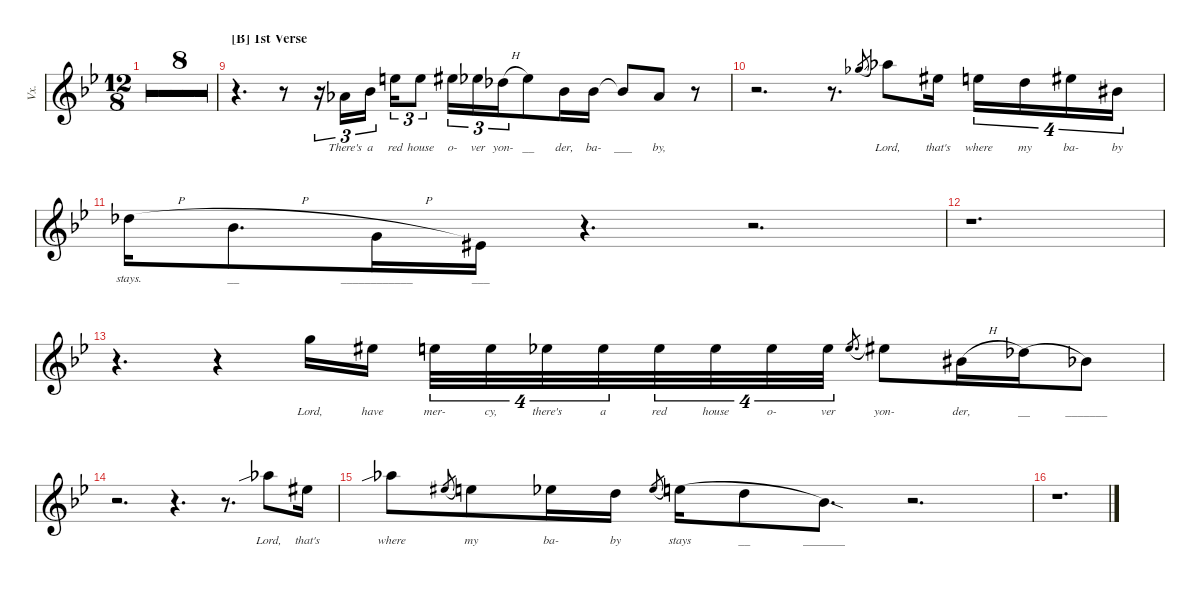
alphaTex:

\hideDynamics
\bracketExtendMode groupsimilarinstruments
\otherSystemsTrackNameOrientation horizontal
\track ("Vocal" "Vx.") {multiBarRest instrument flute}
\staff {score}
\tuning (Eb4 Bb3 Gb3 Db3 Ab2 Eb2)
\displaytranspose 12
\ts (12 8)
\tempo (84 hide)
\clef g2
\scale 0
\ks bb
r.1{d dy mp beam Down} |
\scale 0
r.1{d beam Down} |
\scale 0
r.1{d beam Down} |
\scale 0
r.1{d beam Down} |
\scale 0
r.1{d beam Down} |
\scale 0
r.1{d beam Down} |
\scale 0
r.1{d beam Down} |
\scale 0
r.1{d beam Down} |
\section ("B" "1st Verse")
r.4{d beam Down} r.8{beam Down} r.16{tu (3 2) beam Down} 2.3{acc forcenatural}.16{tu (3 2) lyrics (0 "There's") lyrics (1 "") lyrics (2 "") lyrics (3 "") lyrics (4 "") beam Down beam merge} 4.3{acc forcenatural}.16{tu (3 2) lyrics (0 "a") lyrics (1 "") lyrics (2 "") lyrics (3 "") lyrics (4 "") beam Down beam splitsecondary} 1.1{acc #}.16{tu (3 2) lyrics (0 "red") lyrics (1 "") lyrics (2 "") lyrics (3 "") lyrics (4 "") beam Down beam merge} 1.1{acc #}.8{tu (3 2) lyrics (0 "house") lyrics (1 "") lyrics (2 "") lyrics (3 "") lyrics (4 "") beam Down} 2.1{acc #}.16{tu (3 2) lyrics (0 "o-") lyrics (1 "") lyrics (2 "") lyrics (3 "") lyrics (4 "") beam Down beam merge} 0.1{acc forcenatural}.16{tu (3 2) lyrics (0 "ver") lyrics (1 "") lyrics (2 "") lyrics (3 "") lyrics (4 "") beam Down beam merge} 3.2{h acc forcenatural}.16{tu (3 2) lyrics (0 "yon-") lyrics (1 "") lyrics (2 "") lyrics (3 "") lyrics (4 "") beam Down beam merge} 5.2{acc forcenatural}.8{lyrics (0 "__") lyrics (1 "") lyrics (2 "") lyrics (3 "") lyrics (4 "") beam Down beam merge} 4.3{acc forcenatural}.16{lyrics (0 "der,") lyrics (1 "") lyrics (2 "") lyrics (3 "") lyrics (4 "") beam Down beam merge} 4.3{acc forcenatural}.16{lyrics (0 "ba-") lyrics (1 "") lyrics (2 "") lyrics (3 "") lyrics (4 "") beam Down} 4.3{t acc forcenatural}.8{lyrics (0 "___") lyrics (1 "") lyrics (2 "") lyrics (3 "") lyrics (4 "") beam Up} 2.3{acc forcenatural}.8{lyrics (0 "by,") lyrics (1 "") lyrics (2 "") lyrics (3 "") lyrics (4 "") beam Up} r.8{beam Up} |
r.2{d beam Down} r.8{d beam Down} 3.1{sl acc forcenatural}.8{gr beam Up} 5.1{acc forcenatural}.8{lyrics (0 "Lord,") lyrics (1 "") lyrics (2 "") lyrics (3 "") lyrics (4 "") beam Down} 7.2{acc #}.16{lyrics (0 "that's") lyrics (1 "") lyrics (2 "") lyrics (3 "") lyrics (4 "") beam Down} 6.2{acc #}.16{tu (4 6) lyrics (0 "where") lyrics (1 "") lyrics (2 "") lyrics (3 "") lyrics (4 "") beam Down} 4.2{acc #}.16{tu (4 6) lyrics (0 "my") lyrics (1 "") lyrics (2 "") lyrics (3 "") lyrics (4 "") beam Down} 7.2{acc #}.16{tu (4 6) lyrics (0 "ba-") lyrics (1 "") lyrics (2 "") lyrics (3 "") lyrics (4 "") beam Down} 2.2{acc #}.16{tu (4 6) lyrics (0 "by") lyrics (1 "") lyrics (2 "") lyrics (3 "") lyrics (4 "") beam Down} |
12.4{h acc forcenatural}.16{lyrics (0 "stays.") lyrics (1 "") lyrics (2 "") lyrics (3 "") lyrics (4 "") beam Down} 9.4{h acc forcenatural}.8{d lyrics (0 "__") lyrics (1 "") lyrics (2 "") lyrics (3 "") lyrics (4 "") beam Down} 6.4{h acc #}.16{lyrics (0 "____________") lyrics (1 "") lyrics (2 "") lyrics (3 "") lyrics (4 "") beam Down} 4.4{acc #}.16{lyrics (0 "___") lyrics (1 "") lyrics (2 "") lyrics (3 "") lyrics (4 "") beam Down} r.4{d beam Down} r.2{d beam Down} |
r.1{d beam Down} |
r.4{d beam Down} r.4{beam Down} 4.1{acc #}.16{lyrics (0 "Lord,") lyrics (1 "") lyrics (2 "") lyrics (3 "") lyrics (4 "") beam Down} 2.1{acc #}.16{lyrics (0 "have") lyrics (1 "") lyrics (2 "") lyrics (3 "") lyrics (4 "") beam Down} 1.1{acc #}.32{tu (4 6) lyrics (0 "mer-") lyrics (1 "") lyrics (2 "") lyrics (3 "") lyrics (4 "") beam Down beam merge} 1.1{acc #}.32{tu (4 6) lyrics (0 "cy,") lyrics (1 "") lyrics (2 "") lyrics (3 "") lyrics (4 "") beam Down beam merge} 0.1{acc forcenatural}.32{tu (4 6) lyrics (0 "there's") lyrics (1 "") lyrics (2 "") lyrics (3 "") lyrics (4 "") beam Down beam merge} 0.1{acc forcenatural}.32{tu (4 6) lyrics (0 "a") lyrics (1 "") lyrics (2 "") lyrics (3 "") lyrics (4 "") beam Down beam merge} 0.1{acc forcenatural}.32{tu (4 6) lyrics (0 "red") lyrics (1 "") lyrics (2 "") lyrics (3 "") lyrics (4 "") beam Down beam merge} 0.1{acc forcenatural}.32{tu (4 6) lyrics (0 "house") lyrics (1 "") lyrics (2 "") lyrics (3 "") lyrics (4 "") beam Down beam merge} 0.1{acc forcenatural}.32{tu (4 6) lyrics (0 "o-") lyrics (1 "") lyrics (2 "") lyrics (3 "") lyrics (4 "") beam Down beam merge} 0.1{acc forcenatural}.32{tu (4 6) lyrics (0 "ver") lyrics (1 "") lyrics (2 "") lyrics (3 "") lyrics (4 "") beam Down} 0.1{h acc forcenatural}.8{d gr beam Up} 2.1{acc #}.8{lyrics (0 "yon-") lyrics (1 "") lyrics (2 "") lyrics (3 "") lyrics (4 "") beam Down} 2.2{h acc #}.16{lyrics (0 "der,") lyrics (1 "") lyrics (2 "") lyrics (3 "") lyrics (4 "") beam Down} 3.2{acc forcenatural}.16{lyrics (0 "__") lyrics (1 "") lyrics (2 "") lyrics (3 "") lyrics (4 "") legatoorigin beam Down} 4.3{acc forcenatural}.8{lyrics (0 "_______") lyrics (1 "") lyrics (2 "") lyrics (3 "") lyrics (4 "") beam Down} |
r.2{d beam Down} r.4{d beam Down} r.8{d beam Down} 5.1{sib acc forcenatural}.8{lyrics (0 "Lord,") lyrics (1 "") lyrics (2 "") lyrics (3 "") lyrics (4 "") beam Down} 7.2{acc #}.16{lyrics (0 "that's") lyrics (1 "") lyrics (2 "") lyrics (3 "") lyrics (4 "") beam Down} |
5.1{sib acc forcenatural}.8{lyrics (0 "where") lyrics (1 "") lyrics (2 "") lyrics (3 "") lyrics (4 "") beam Down} 7.2{h acc #}.8{gr beam Up} 6.2{acc #}.8{lyrics (0 "my") lyrics (1 "") lyrics (2 "") lyrics (3 "") lyrics (4 "") beam Down} 5.2{acc forcenatural}.16{lyrics (0 "ba-") lyrics (1 "") lyrics (2 "") lyrics (3 "") lyrics (4 "") beam Down} 4.2{acc #}.16{lyrics (0 "by") lyrics (1 "") lyrics (2 "") lyrics (3 "") lyrics (4 "") beam Down} 5.2{h acc forcenatural}.8{gr beam Up} 6.2{acc #}.16{lyrics (0 "stays") lyrics (1 "") lyrics (2 "") lyrics (3 "") lyrics (4 "") legatoorigin beam Down} 4.2{acc #}.8{lyrics (0 "__") lyrics (1 "") lyrics (2 "") lyrics (3 "") lyrics (4 "") legatoorigin beam Down} 4.3{sod acc forcenatural}.8{d lyrics (0 "_______") lyrics (1 "") lyrics (2 "") lyrics (3 "") lyrics (4 "") beam Down} r.2{d beam Down} |
r.1{d beam Down}
